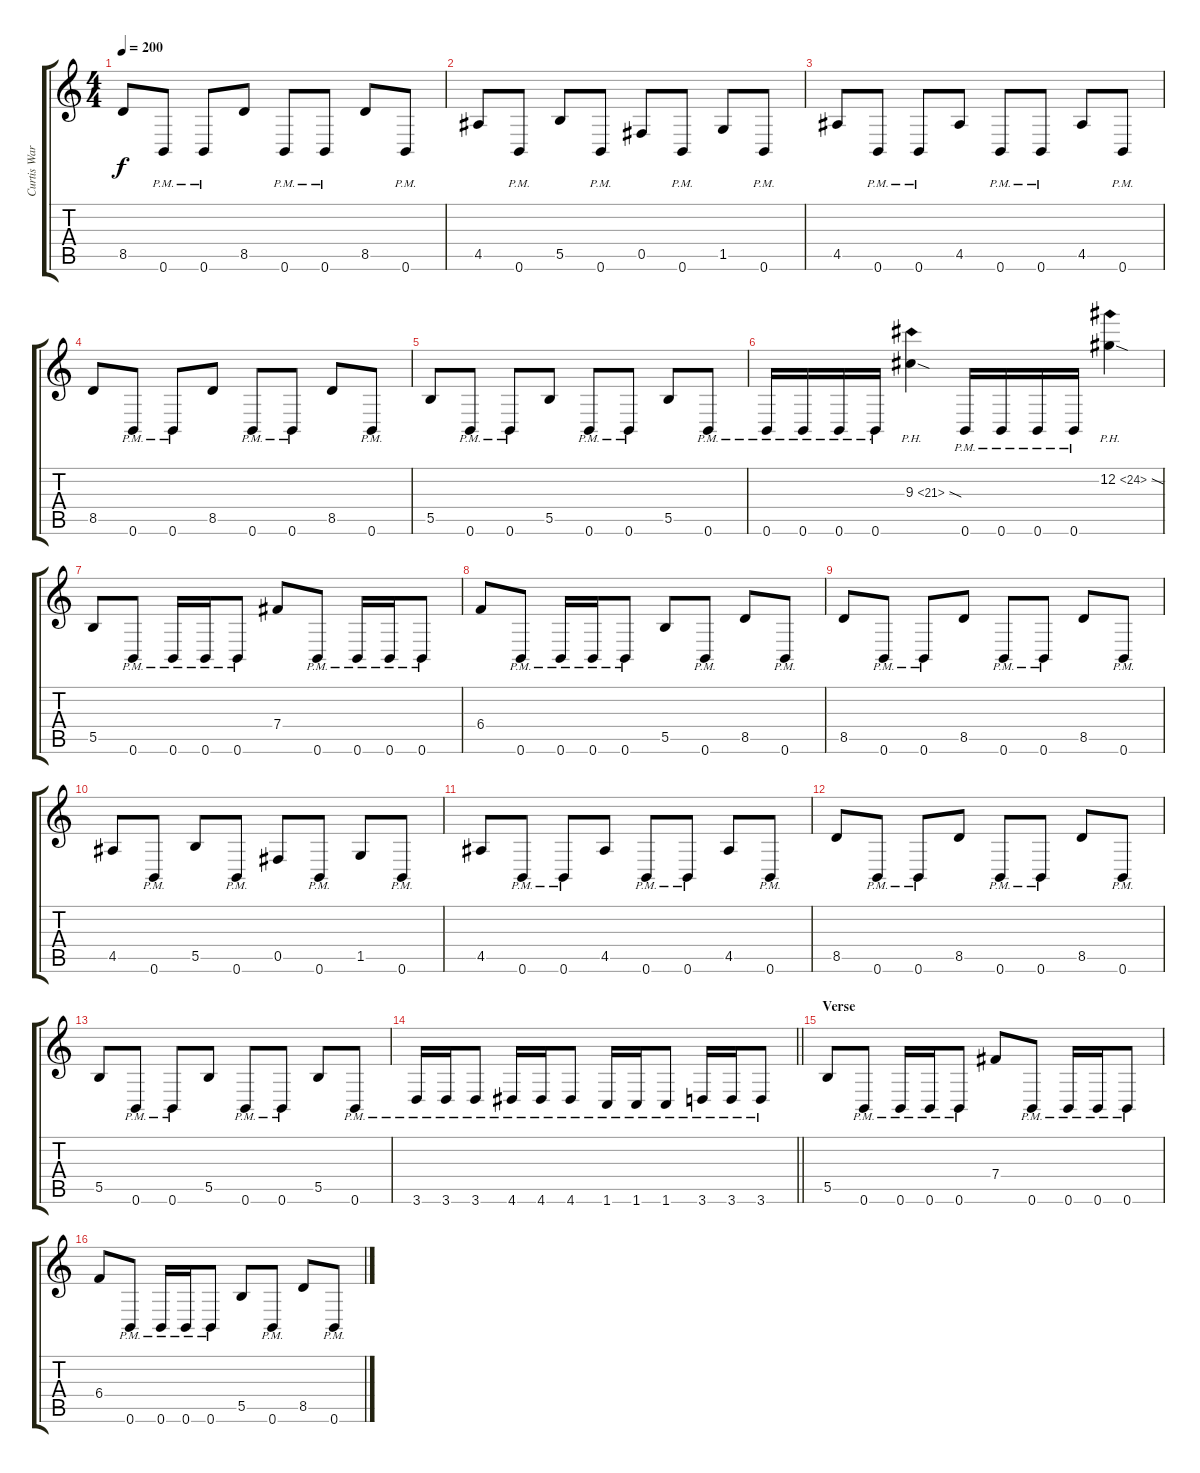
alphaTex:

\track ("Curtis Ward" "Curtis War") {instrument distortionguitar}
\staff {score tabs}
\tuning (Db4 Ab3 E3 B2 Gb2 B1) {hide}
\ts (4 4)
\tempo 200
\clef g2
\ks c
8.5.8{dy f} 0.6{pm}.8 0.6{pm}.8 8.5.8 0.6{pm}.8 0.6{pm}.8 8.5.8 0.6{pm}.8 |
4.5.8 0.6{pm}.8 5.5.8 0.6{pm}.8 0.5.8 0.6{pm}.8 1.5.8 0.6{pm}.8 |
4.5.8 0.6{pm}.8 0.6{pm}.8 4.5.8 0.6{pm}.8 0.6{pm}.8 4.5.8 0.6{pm}.8 |
8.5.8 0.6{pm}.8 0.6{pm}.8 8.5.8 0.6{pm}.8 0.6{pm}.8 8.5.8 0.6{pm}.8 |
5.5.8 0.6{pm}.8 0.6{pm}.8 5.5.8 0.6{pm}.8 0.6{pm}.8 5.5.8 0.6{pm}.8 |
0.6{pm}.16 0.6{pm}.16 0.6{pm}.16 0.6{pm}.16 9.3{ph 12 sod}.4 0.6{pm}.16 0.6{pm}.16 0.6{pm}.16 0.6{pm}.16 12.2{ph 12 sod}.4 |
5.5.8 0.6{pm}.8 0.6{pm}.16 0.6{pm}.16 0.6{pm}.8 7.4.8 0.6{pm}.8 0.6{pm}.16 0.6{pm}.16 0.6{pm}.8 |
6.4.8 0.6{pm}.8 0.6{pm}.16 0.6{pm}.16 0.6{pm}.8 5.5.8 0.6{pm}.8 8.5.8 0.6{pm}.8 |
8.5.8 0.6{pm}.8 0.6{pm}.8 8.5.8 0.6{pm}.8 0.6{pm}.8 8.5.8 0.6{pm}.8 |
4.5.8 0.6{pm}.8 5.5.8 0.6{pm}.8 0.5.8 0.6{pm}.8 1.5.8 0.6{pm}.8 |
4.5.8 0.6{pm}.8 0.6{pm}.8 4.5.8 0.6{pm}.8 0.6{pm}.8 4.5.8 0.6{pm}.8 |
8.5.8 0.6{pm}.8 0.6{pm}.8 8.5.8 0.6{pm}.8 0.6{pm}.8 8.5.8 0.6{pm}.8 |
5.5.8 0.6{pm}.8 0.6{pm}.8 5.5.8 0.6{pm}.8 0.6{pm}.8 5.5.8 0.6{pm}.8 |
\barLineRight lightlight
3.6{pm}.16 3.6{pm}.16 3.6{pm}.8 4.6{pm}.16 4.6{pm}.16 4.6{pm}.8 1.6{pm}.16 1.6{pm}.16 1.6{pm}.8 3.6{pm}.16 3.6{pm}.16 3.6{pm}.8 |
\section ("" "Verse")
5.5.8 0.6{pm}.8 0.6{pm}.16 0.6{pm}.16 0.6{pm}.8 7.4.8 0.6{pm}.8 0.6{pm}.16 0.6{pm}.16 0.6{pm}.8 |
6.4.8 0.6{pm}.8 0.6{pm}.16 0.6{pm}.16 0.6{pm}.8 5.5.8 0.6{pm}.8 8.5.8 0.6{pm}.8
